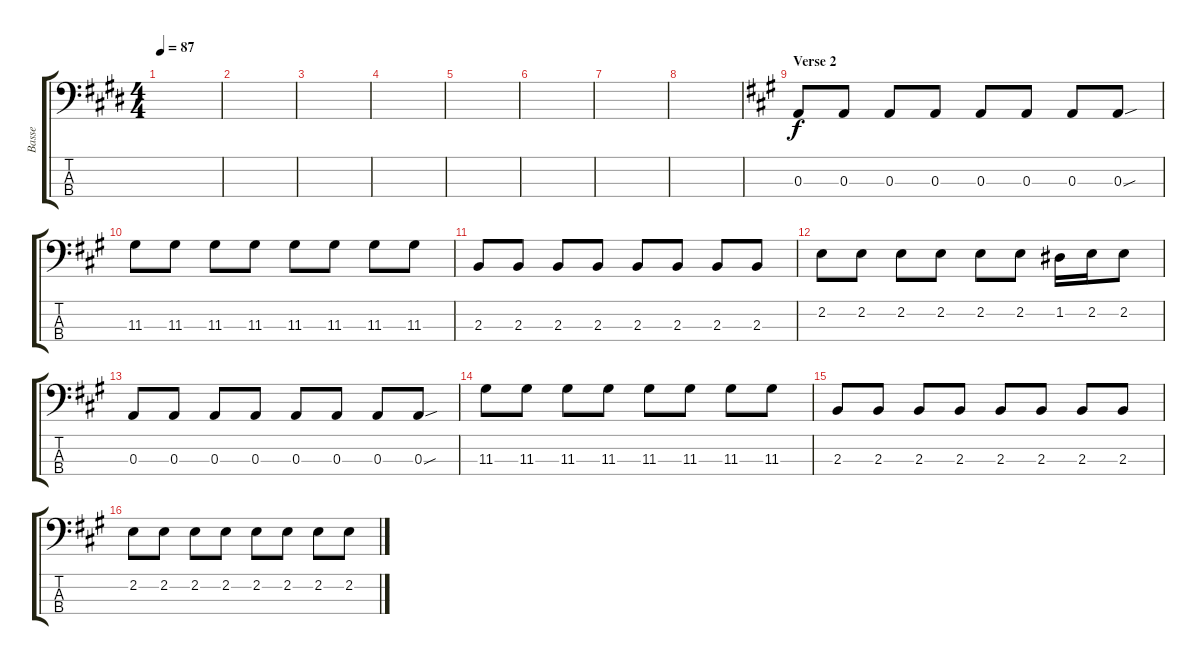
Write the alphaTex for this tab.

\track ("Basse" "Basse") {instrument electricbassfinger}
\staff {score tabs}
\tuning (G2 D2 A1 E1) {hide}
\ts (4 4)
\tempo 87
\clef f4
\ks e
|
|
|
|
|
|
|
|
\section ("" "Verse 2 ")
\ks a
0.3.8 0.3.8 0.3.8 0.3.8 0.3.8 0.3.8 0.3.8 0.3{sou}.8 |
11.3.8 11.3.8 11.3.8 11.3.8 11.3.8 11.3.8 11.3.8 11.3.8 |
2.3.8 2.3.8 2.3.8 2.3.8 2.3.8 2.3.8 2.3.8 2.3.8 |
2.2.8 2.2.8 2.2.8 2.2.8 2.2.8 2.2.8 1.2.16 2.2.16 2.2.8 |
0.3.8 0.3.8 0.3.8 0.3.8 0.3.8 0.3.8 0.3.8 0.3{sou}.8 |
11.3.8 11.3.8 11.3.8 11.3.8 11.3.8 11.3.8 11.3.8 11.3.8 |
2.3.8 2.3.8 2.3.8 2.3.8 2.3.8 2.3.8 2.3.8 2.3.8 |
2.2.8 2.2.8 2.2.8 2.2.8 2.2.8 2.2.8 2.2.8 2.2.8
